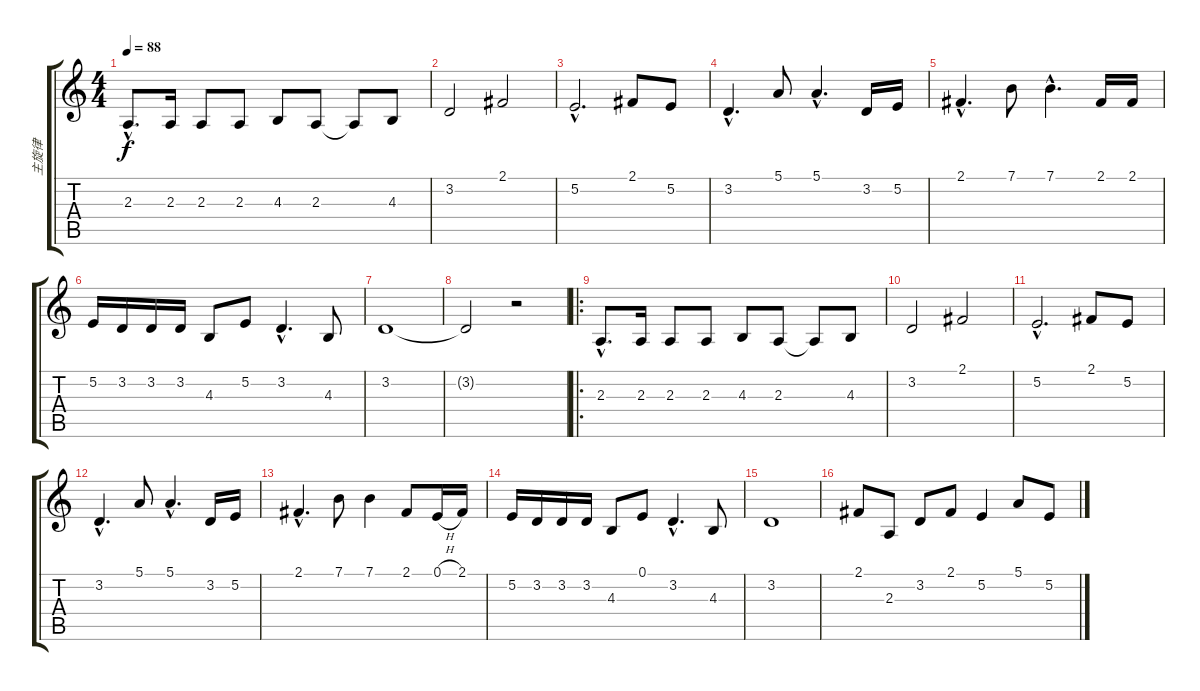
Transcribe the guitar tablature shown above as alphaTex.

\track ("主旋律" "主旋律") {instrument violin}
\staff {score tabs}
\tuning (E4 B3 G3 D3 A2 E2) {hide}
\ts (4 4)
\tempo 88
\clef g2
\ks c
2.3{hac}.8{d dy f instrument violin} 2.3.16 2.3.8 2.3.8 4.3.8 2.3.8 2.3{t}.8 4.3.8 |
3.2.2 2.1.2 |
5.2{hac}.2{d} 2.1.8 5.2.8 |
3.2{hac}.4{d} 5.1.8 5.1{hac}.4{d} 3.2.16 5.2.16 |
2.1{hac}.4{d} 7.1.8 7.1{hac}.4{d} 2.1.16 2.1.16 |
5.2.16 3.2.16 3.2.16 3.2.16 4.3.8 5.2.8 3.2{hac}.4{d} 4.3.8 |
3.2.1 |
3.2{t}.2 r.2 |
\ro
2.3{hac}.8{d} 2.3.16 2.3.8 2.3.8 4.3.8 2.3.8 2.3{t}.8 4.3.8 |
3.2.2 2.1.2 |
5.2{hac}.2{d} 2.1.8 5.2.8 |
3.2{hac}.4{d} 5.1.8 5.1{hac}.4{d} 3.2.16 5.2.16 |
2.1{hac}.4{d} 7.1.8 7.1.4 2.1.8 0.1{h}.16 2.1.16 |
5.2.16 3.2.16 3.2.16 3.2.16 4.3.8 0.1.8 3.2{hac}.4{d} 4.3.8 |
3.2.1 |
2.1.8 2.3.8 3.2.8 2.1.8 5.2.4 5.1.8 5.2.8
